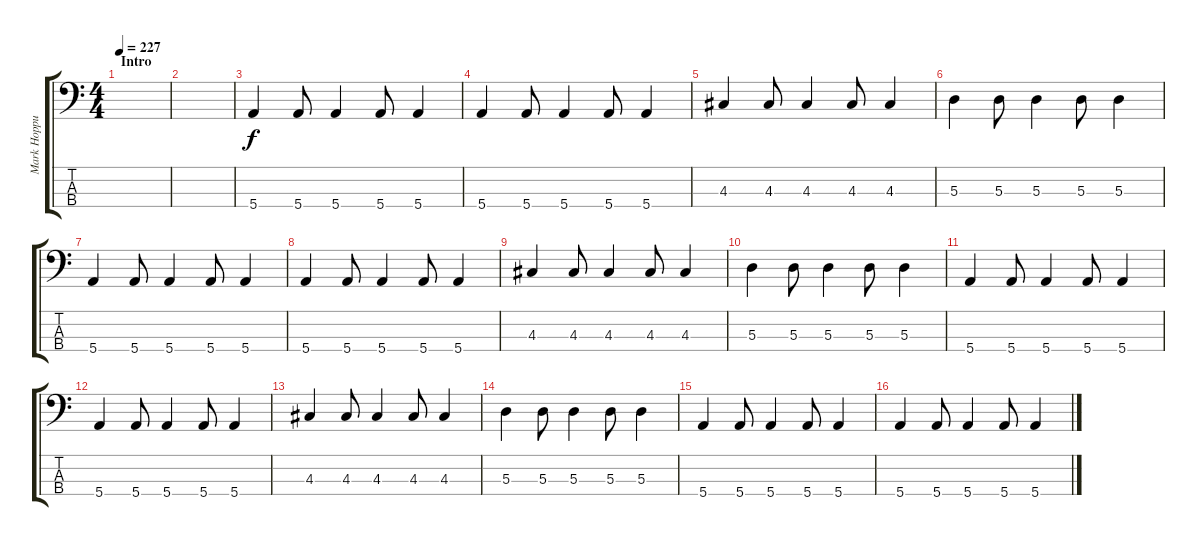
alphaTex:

\track ("Mark Hoppus - Bajo" "Mark Hoppu") {instrument electricbasspick}
\staff {score tabs}
\tuning (G2 D2 A1 E1) {hide}
\ts (4 4)
\section ("" "Intro")
\tempo 227
\clef f4
\ks c
|
|
5.4.4 5.4.8 5.4.4 5.4.8 5.4.4 |
5.4.4 5.4.8 5.4.4 5.4.8 5.4.4 |
4.3.4 4.3.8 4.3.4 4.3.8 4.3.4 |
5.3.4 5.3.8 5.3.4 5.3.8 5.3.4 |
5.4.4 5.4.8 5.4.4 5.4.8 5.4.4 |
5.4.4 5.4.8 5.4.4 5.4.8 5.4.4 |
4.3.4 4.3.8 4.3.4 4.3.8 4.3.4 |
5.3.4 5.3.8 5.3.4 5.3.8 5.3.4 |
5.4.4 5.4.8 5.4.4 5.4.8 5.4.4 |
5.4.4 5.4.8 5.4.4 5.4.8 5.4.4 |
4.3.4 4.3.8 4.3.4 4.3.8 4.3.4 |
5.3.4 5.3.8 5.3.4 5.3.8 5.3.4 |
5.4.4 5.4.8 5.4.4 5.4.8 5.4.4 |
5.4.4 5.4.8 5.4.4 5.4.8 5.4.4
